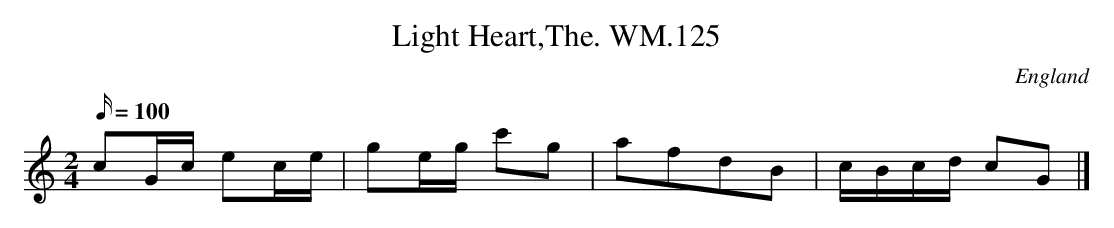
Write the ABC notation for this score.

X:1
T:Light Heart,The. WM.125
M:2/4
L:1/16
Q:100
O:England
W:
K:C
c2Gc e2ce|g2eg c'2g2|a2f2d2B2|cBcd c2G2|]
